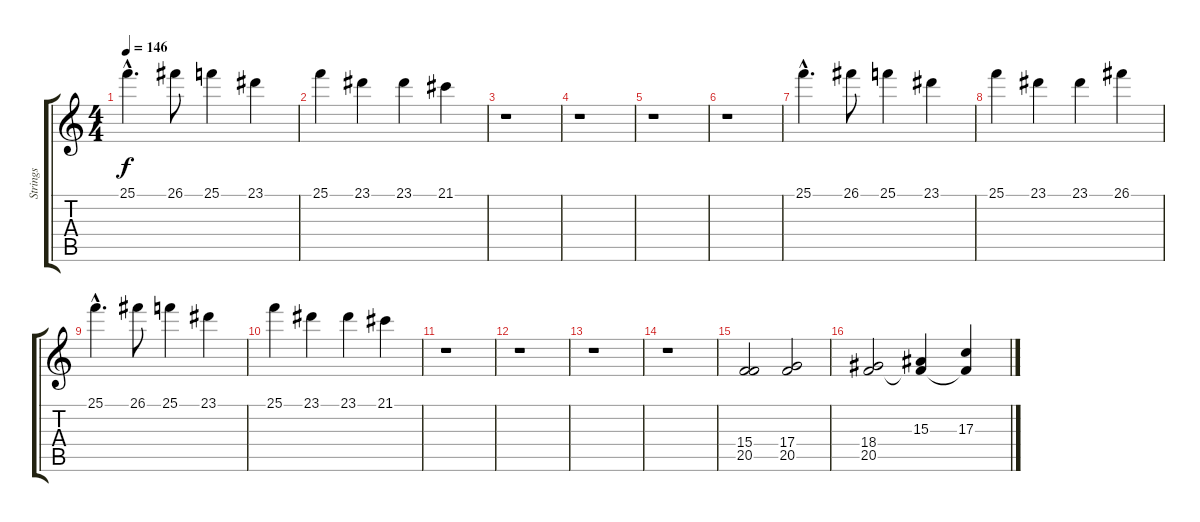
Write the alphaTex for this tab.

\track ("Strings" "Strings") {instrument stringensemble1}
\staff {score tabs}
\tuning (E4 B3 G3 D3 A2 E2) {hide}
\ts (4 4)
\tempo 146
\clef g2
\ks c
25.1{hac}.4{d dy f} 26.1.8 25.1.4 23.1.4 |
25.1.4 23.1.4 23.1.4 21.1.4 |
r.1 |
r.1 |
r.1 |
r.1 |
25.1{hac}.4{d} 26.1.8 25.1.4 23.1.4 |
25.1.4 23.1.4 23.1.4 26.1.4 |
25.1{hac}.4{d} 26.1.8 25.1.4 23.1.4 |
25.1.4 23.1.4 23.1.4 21.1.4 |
r.1 |
r.1 |
r.1 |
r.1 |
(15.4 20.5).2{volume 14} (17.4 20.5).2 |
(18.4 20.5).2 (15.3 20.5{t}).4 (17.3 20.5{t}).4
